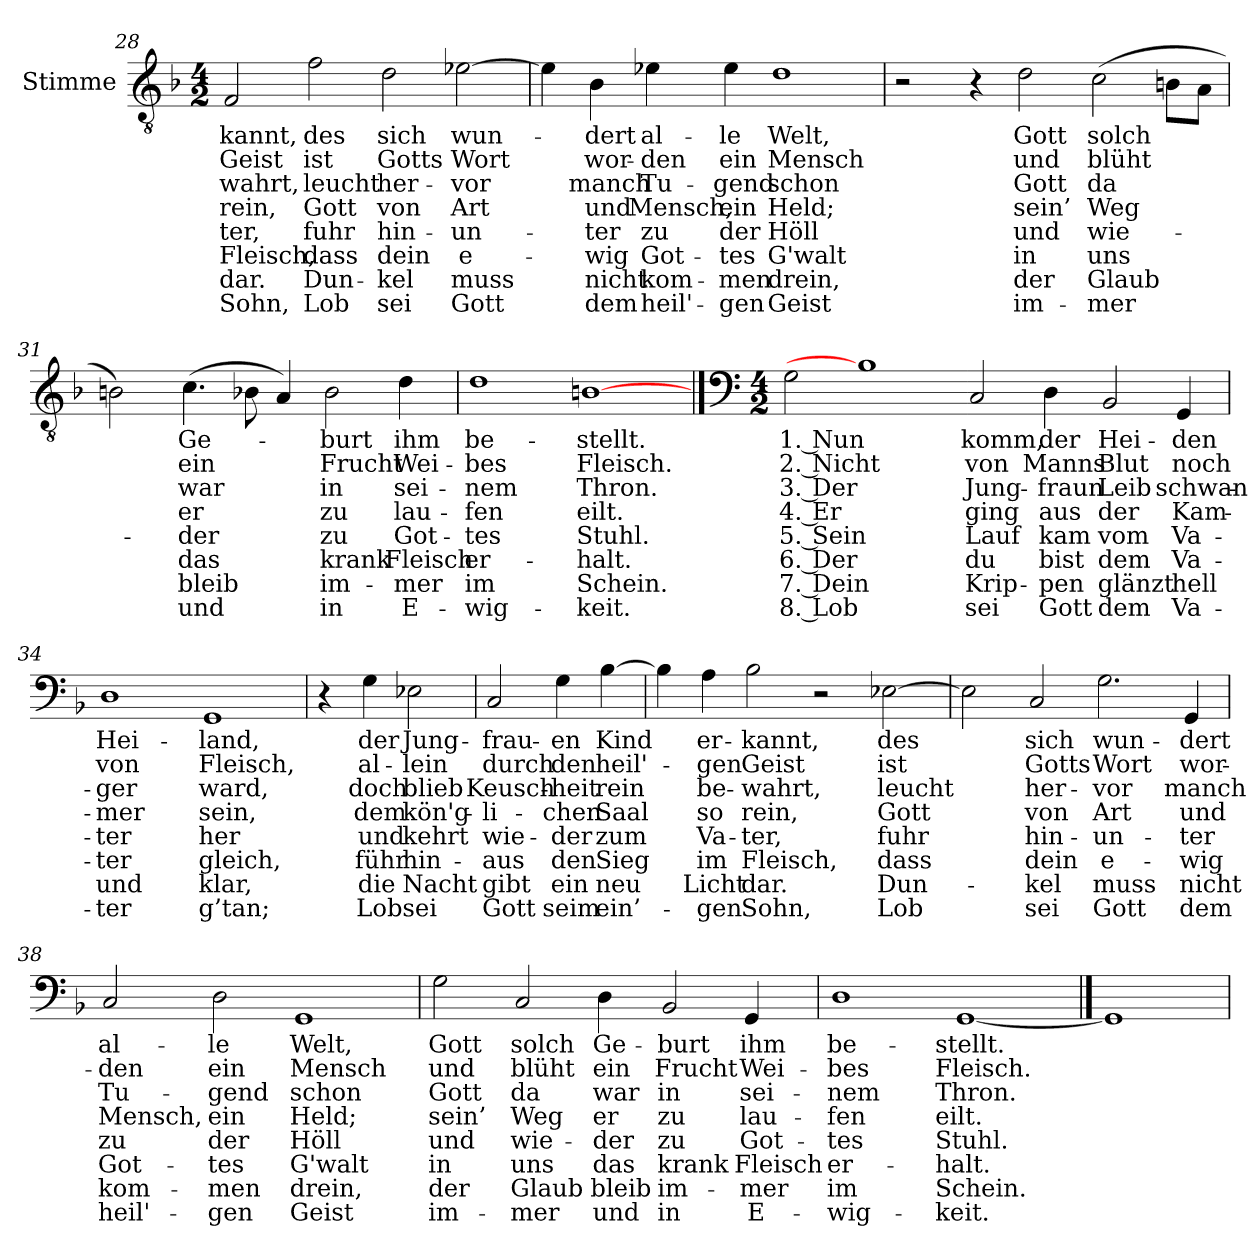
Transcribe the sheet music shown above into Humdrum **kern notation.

**kern	**text	**text	**text	**text	**text	**text	**text	**text
*part1	*part1	*part1	*part1	*part1	*part1	*part1	*part1	*part1
*staff1	*staff1	*staff1	*staff1	*staff1	*staff1	*staff1	*staff1	*staff1
*I"Stimme	*	*	*	*	*	*	*	*
*clefGv2	*	*	*	*	*	*	*	*
*k[b-]	*	*	*	*	*	*	*	*
*M4/2	*	*	*	*	*	*	*	*
=28	=28	=28	=28	=28	=28	=28	=28	=28
!	!LO:LY:b	!LO:LY:b	!LO:LY:b	!LO:LY:b	!LO:LY:b	!LO:LY:b	!LO:LY:b	!LO:LY:b
2F/	-kannt,	Geist	-wahrt,	rein,	-ter,	Fleisch,	dar.	Sohn,
!	!LO:LY:b	!LO:LY:b	!LO:LY:b	!LO:LY:b	!LO:LY:b	!LO:LY:b	!LO:LY:b	!LO:LY:b
2f\	des	ist	leucht	Gott	fuhr	dass	Dun-	Lob
!	!LO:LY:b	!LO:LY:b	!LO:LY:b	!LO:LY:b	!LO:LY:b	!LO:LY:b	!LO:LY:b	!LO:LY:b
2d\	sich	Gotts	her-	von	hin-	dein	-kel	sei
!	!LO:LY:b	!LO:LY:b	!LO:LY:b	!LO:LY:b	!LO:LY:b	!LO:LY:b	!LO:LY:b	!LO:LY:b
[2e-X\	wun-	Wort	-vor	Art	-un-	e-	muss	Gott
=29	=29	=29	=29	=29	=29	=29	=29	=29
4e-\]	.	.	.	.	.	.	.	.
!	!LO:LY:b	!LO:LY:b	!LO:LY:b	!LO:LY:b	!LO:LY:b	!LO:LY:b	!LO:LY:b	!LO:LY:b
4B-\	-dert	wor-	manch	und	-ter	-wig	nicht	dem
!	!LO:LY:b	!LO:LY:b	!LO:LY:b	!LO:LY:b	!LO:LY:b	!LO:LY:b	!LO:LY:b	!LO:LY:b
4e-X\	al-	-den	Tu-	Mensch,	zu	Got-	kom-	heil'-
!	!LO:LY:b	!LO:LY:b	!LO:LY:b	!LO:LY:b	!LO:LY:b	!LO:LY:b	!LO:LY:b	!LO:LY:b
4e-\	-le	ein	-gend	ein	der	-tes	-men	-gen
!	!LO:LY:b	!LO:LY:b	!LO:LY:b	!LO:LY:b	!LO:LY:b	!LO:LY:b	!LO:LY:b	!LO:LY:b
1d	Welt,	Mensch	schon	Held;	Höll	G'walt	drein,	Geist
!!LO:LB:g=z
=30	=30	=30	=30	=30	=30	=30	=30	=30
2r	.	.	.	.	.	.	.	.
4r	.	.	.	.	.	.	.	.
!	!LO:LY:b	!LO:LY:b	!LO:LY:b	!LO:LY:b	!LO:LY:b	!LO:LY:b	!LO:LY:b	!LO:LY:b
2d\	Gott	und	Gott	sein’	und	in	der	im-
!	!LO:LY:b	!LO:LY:b	!LO:LY:b	!LO:LY:b	!LO:LY:b	!LO:LY:b	!LO:LY:b	!LO:LY:b
(2c\	solch	blüht	da	Weg	wie-	uns	Glaub	-mer
8Bn\L	.	.	.	.	.	.	.	.
8A\J	.	.	.	.	.	.	.	.
=31	=31	=31	=31	=31	=31	=31	=31	=31
2Bn\)	.	.	.	.	.	.	.	.
!	!LO:LY:b	!LO:LY:b	!LO:LY:b	!LO:LY:b	!LO:LY:b	!LO:LY:b	!LO:LY:b	!LO:LY:b
(4.c\	Ge-	ein	war	er	-der	das	bleib	und
8B-X\	.	.	.	.	.	.	.	.
4A/)	.	.	.	.	.	.	.	.
!	!LO:LY:b	!LO:LY:b	!LO:LY:b	!LO:LY:b	!LO:LY:b	!LO:LY:b	!LO:LY:b	!LO:LY:b
2B-\	-burt	Frucht	in	zu	zu	krank	im-	in
!	!LO:LY:b	!LO:LY:b	!LO:LY:b	!LO:LY:b	!LO:LY:b	!LO:LY:b	!LO:LY:b	!LO:LY:b
4d\	ihm	Wei-	sei-	lau-	Got-	Fleisch	-mer	E-
=32	=32	=32	=32	=32	=32	=32	=32	=32
!	!LO:LY:b	!LO:LY:b	!LO:LY:b	!LO:LY:b	!LO:LY:b	!LO:LY:b	!LO:LY:b	!LO:LY:b
1d	be-	-bes	-nem	-fen	-tes	er-	im	-wig-
!	!LO:LY:b	!LO:LY:b	!LO:LY:b	!LO:LY:b	!LO:LY:b	!LO:LY:b	!LO:LY:b	!LO:LY:b
[1Bn	-stellt.	Fleisch.	Thron.	eilt.	Stuhl.	-halt.	Schein.	-keit.
!!LO:PB:g=z
==33	==33	==33	==33	==33	==33	==33	==33	==33
*clefF4	*	*	*	*	*	*	*	*
*M4/2	*	*	*	*	*	*	*	*
!	!LO:LY:b	!LO:LY:b	!LO:LY:b	!LO:LY:b	!LO:LY:b	!LO:LY:b	!LO:LY:b	!LO:LY:b
2G\	1. Nun	2. Nicht	3. Der	4. Er	5. Sein	6. Der	7. Dein	8. Lob
1B]	.	.	.	.	.	.	.	.
!	!LO:LY:b	!LO:LY:b	!LO:LY:b	!LO:LY:b	!LO:LY:b	!LO:LY:b	!LO:LY:b	!LO:LY:b
2C/	komm,	von	Jung-	ging	Lauf	du	Krip-	sei
!	!LO:LY:b	!LO:LY:b	!LO:LY:b	!LO:LY:b	!LO:LY:b	!LO:LY:b	!LO:LY:b	!LO:LY:b
4D\	der	Manns	-fraun	aus	kam	bist	-pen	Gott
!	!LO:LY:b	!LO:LY:b	!LO:LY:b	!LO:LY:b	!LO:LY:b	!LO:LY:b	!LO:LY:b	!LO:LY:b
2BB-/	Hei-	Blut	Leib	der	vom	dem	glänzt	dem
!	!LO:LY:b	!LO:LY:b	!LO:LY:b	!LO:LY:b	!LO:LY:b	!LO:LY:b	!LO:LY:b	!LO:LY:b
4GG/	-den	noch	schwan-	Kam-	Va-	Va-	hell	Va-
=34	=34	=34	=34	=34	=34	=34	=34	=34
!	!LO:LY:b	!LO:LY:b	!LO:LY:b	!LO:LY:b	!LO:LY:b	!LO:LY:b	!LO:LY:b	!LO:LY:b
1D	Hei-	von	-ger	-mer	-ter	-ter	und	-ter
!	!LO:LY:b	!LO:LY:b	!LO:LY:b	!LO:LY:b	!LO:LY:b	!LO:LY:b	!LO:LY:b	!LO:LY:b
1GG	-land,	Fleisch,	ward,	sein,	her	gleich,	klar,	g’tan;
=35	=35	=35	=35	=35	=35	=35	=35	=35
4r	.	.	.	.	.	.	.	.
!	!LO:LY:b	!LO:LY:b	!LO:LY:b	!LO:LY:b	!LO:LY:b	!LO:LY:b	!LO:LY:b	!LO:LY:b
4G\	der	al-	doch	dem	und	führ	die	Lob
!	!LO:LY:b	!LO:LY:b	!LO:LY:b	!LO:LY:b	!LO:LY:b	!LO:LY:b	!LO:LY:b	!LO:LY:b
2E-X\	Jung-	-lein	blieb	kön'g-	kehrt	hin-	Nacht	sei
!!LO:LB:g=z
=35X2	=35X2	=35X2	=35X2	=35X2	=35X2	=35X2	=35X2	=35X2
!	!LO:LY:b	!LO:LY:b	!LO:LY:b	!LO:LY:b	!LO:LY:b	!LO:LY:b	!LO:LY:b	!LO:LY:b
2C/	-frau-	durch	Keusch-	-li-	wie-	-aus	gibt	Gott
!	!LO:LY:b	!LO:LY:b	!LO:LY:b	!LO:LY:b	!LO:LY:b	!LO:LY:b	!LO:LY:b	!LO:LY:b
4G\	-en	den	-heit	-chen	-der	den	ein	seim
!	!LO:LY:b	!LO:LY:b	!LO:LY:b	!LO:LY:b	!LO:LY:b	!LO:LY:b	!LO:LY:b	!LO:LY:b
[4B-\	Kind	heil'-	rein	Saal	zum	Sieg	neu	ein’-
=36	=36	=36	=36	=36	=36	=36	=36	=36
4B-\]	.	.	.	.	.	.	.	.
!	!LO:LY:b	!LO:LY:b	!LO:LY:b	!LO:LY:b	!LO:LY:b	!LO:LY:b	!LO:LY:b	!LO:LY:b
4A\	er-	-gen	be-	so	Va-	im	Licht	-gen
!	!LO:LY:b	!LO:LY:b	!LO:LY:b	!LO:LY:b	!LO:LY:b	!LO:LY:b	!LO:LY:b	!LO:LY:b
2B-\	-kannt,	Geist	-wahrt,	rein,	-ter,	Fleisch,	dar.	Sohn,
2r	.	.	.	.	.	.	.	.
!	!LO:LY:b	!LO:LY:b	!LO:LY:b	!LO:LY:b	!LO:LY:b	!LO:LY:b	!LO:LY:b	!LO:LY:b
[2E-X\	des	ist	leucht	Gott	fuhr	dass	Dun-	Lob
=37	=37	=37	=37	=37	=37	=37	=37	=37
2E-\]	.	.	.	.	.	.	.	.
!	!LO:LY:b	!LO:LY:b	!LO:LY:b	!LO:LY:b	!LO:LY:b	!LO:LY:b	!LO:LY:b	!LO:LY:b
2C/	sich	Gotts	her-	von	hin-	dein	-kel	sei
!	!LO:LY:b	!LO:LY:b	!LO:LY:b	!LO:LY:b	!LO:LY:b	!LO:LY:b	!LO:LY:b	!LO:LY:b
2.G\	wun-	Wort	-vor	Art	-un-	e-	muss	Gott
!	!LO:LY:b	!LO:LY:b	!LO:LY:b	!LO:LY:b	!LO:LY:b	!LO:LY:b	!LO:LY:b	!LO:LY:b
4GG/	-dert	wor-	manch	und	-ter	-wig	nicht	dem
!!LO:LB:g=z
=38	=38	=38	=38	=38	=38	=38	=38	=38
!	!LO:LY:b	!LO:LY:b	!LO:LY:b	!LO:LY:b	!LO:LY:b	!LO:LY:b	!LO:LY:b	!LO:LY:b
2C/	al-	-den	Tu-	Mensch,	zu	Got-	kom-	heil'-
!	!LO:LY:b	!LO:LY:b	!LO:LY:b	!LO:LY:b	!LO:LY:b	!LO:LY:b	!LO:LY:b	!LO:LY:b
2D\	-le	ein	-gend	ein	der	-tes	-men	-gen
!	!LO:LY:b	!LO:LY:b	!LO:LY:b	!LO:LY:b	!LO:LY:b	!LO:LY:b	!LO:LY:b	!LO:LY:b
1GG	Welt,	Mensch	schon	Held;	Höll	G'walt	drein,	Geist
=39	=39	=39	=39	=39	=39	=39	=39	=39
!	!LO:LY:b	!LO:LY:b	!LO:LY:b	!LO:LY:b	!LO:LY:b	!LO:LY:b	!LO:LY:b	!LO:LY:b
2G\	Gott	und	Gott	sein’	und	in	der	im-
!	!LO:LY:b	!LO:LY:b	!LO:LY:b	!LO:LY:b	!LO:LY:b	!LO:LY:b	!LO:LY:b	!LO:LY:b
2C/	solch	blüht	da	Weg	wie-	uns	Glaub	-mer
!	!LO:LY:b	!LO:LY:b	!LO:LY:b	!LO:LY:b	!LO:LY:b	!LO:LY:b	!LO:LY:b	!LO:LY:b
4D\	Ge-	ein	war	er	-der	das	bleib	und
!	!LO:LY:b	!LO:LY:b	!LO:LY:b	!LO:LY:b	!LO:LY:b	!LO:LY:b	!LO:LY:b	!LO:LY:b
2BB-/	-burt	Frucht	in	zu	zu	krank	im-	in
!	!LO:LY:b	!LO:LY:b	!LO:LY:b	!LO:LY:b	!LO:LY:b	!LO:LY:b	!LO:LY:b	!LO:LY:b
4GG/	ihm	Wei-	sei-	lau-	Got-	Fleisch	-mer	E-
=40	=40	=40	=40	=40	=40	=40	=40	=40
!	!LO:LY:b	!LO:LY:b	!LO:LY:b	!LO:LY:b	!LO:LY:b	!LO:LY:b	!LO:LY:b	!LO:LY:b
1D	be-	-bes	-nem	-fen	-tes	er-	im	-wig-
!	!LO:LY:b	!LO:LY:b	!LO:LY:b	!LO:LY:b	!LO:LY:b	!LO:LY:b	!LO:LY:b	!LO:LY:b
[1GG	-stellt.	Fleisch.	Thron.	eilt.	Stuhl.	-halt.	Schein.	-keit.
==41	==41	==41	==41	==41	==41	==41	==41	==41
1GG]	.	.	.	.	.	.	.	.
=	=	=	=	=	=	=	=	=
*-	*-	*-	*-	*-	*-	*-	*-	*-
